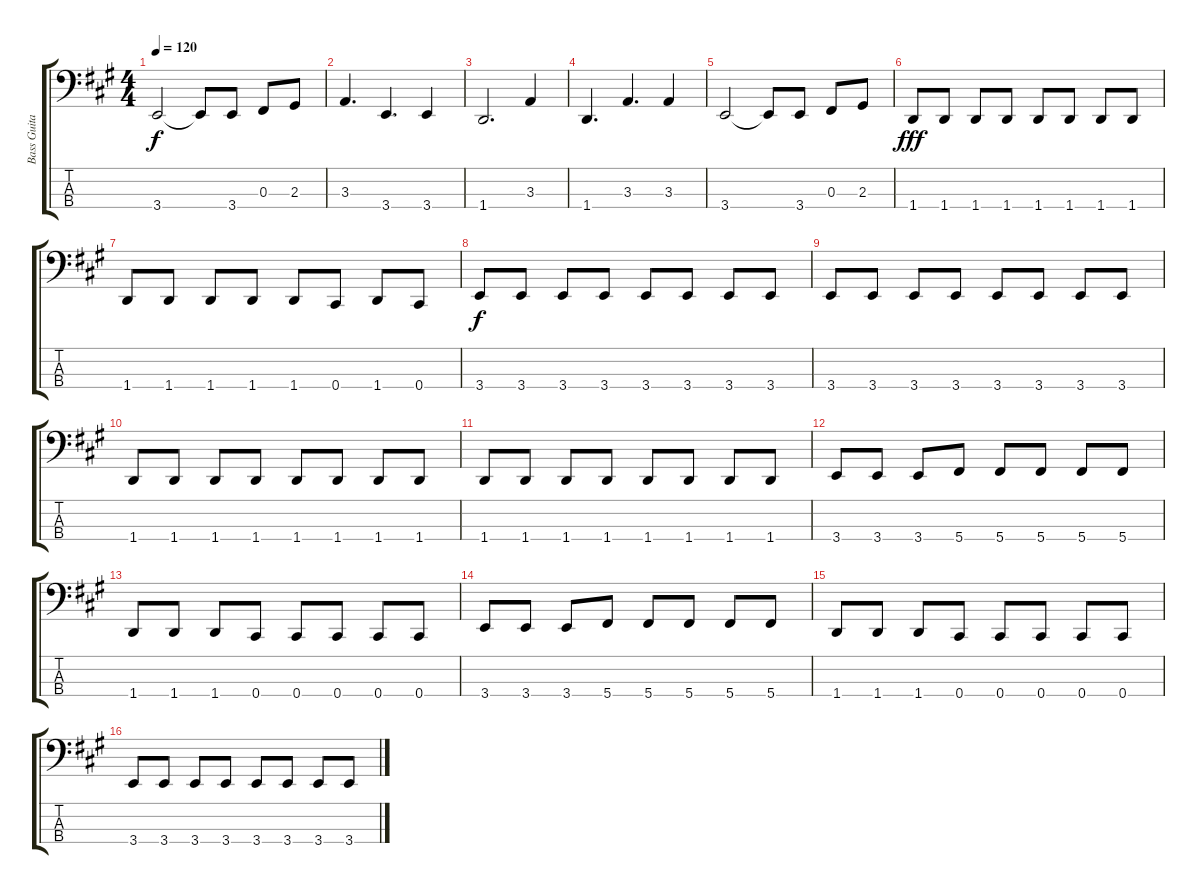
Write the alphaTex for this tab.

\track ("Bass Guitar" "Bass Guita") {instrument slapbass1}
\staff {score tabs}
\tuning (E2 B1 Gb1 Db1) {hide}
\ts (4 4)
\tempo 120
\clef f4
\ks a
3.4.2{dy f} 3.4{t}.8 3.4.8 0.3.8 2.3.8 |
3.3.4{d} 3.4.4{d} 3.4.4 |
1.4.2{d} 3.3.4 |
1.4.4{d} 3.3.4{d} 3.3.4 |
3.4.2 3.4{t}.8 3.4.8 0.3.8 2.3.8 |
1.4.8{dy fff} 1.4.8 1.4.8 1.4.8 1.4.8 1.4.8 1.4.8 1.4.8 |
1.4.8 1.4.8 1.4.8 1.4.8 1.4.8 0.4.8 1.4.8 0.4.8 |
3.4.8{dy f} 3.4.8 3.4.8 3.4.8 3.4.8 3.4.8 3.4.8 3.4.8 |
3.4.8 3.4.8 3.4.8 3.4.8 3.4.8 3.4.8 3.4.8 3.4.8 |
1.4.8 1.4.8 1.4.8 1.4.8 1.4.8 1.4.8 1.4.8 1.4.8 |
1.4.8 1.4.8 1.4.8 1.4.8 1.4.8 1.4.8 1.4.8 1.4.8 |
3.4.8 3.4.8 3.4.8 5.4.8 5.4.8 5.4.8 5.4.8 5.4.8 |
1.4.8 1.4.8 1.4.8 0.4.8 0.4.8 0.4.8 0.4.8 0.4.8 |
3.4.8 3.4.8 3.4.8 5.4.8 5.4.8 5.4.8 5.4.8 5.4.8 |
1.4.8 1.4.8 1.4.8 0.4.8 0.4.8 0.4.8 0.4.8 0.4.8 |
3.4.8 3.4.8 3.4.8 3.4.8 3.4.8 3.4.8 3.4.8 3.4.8
